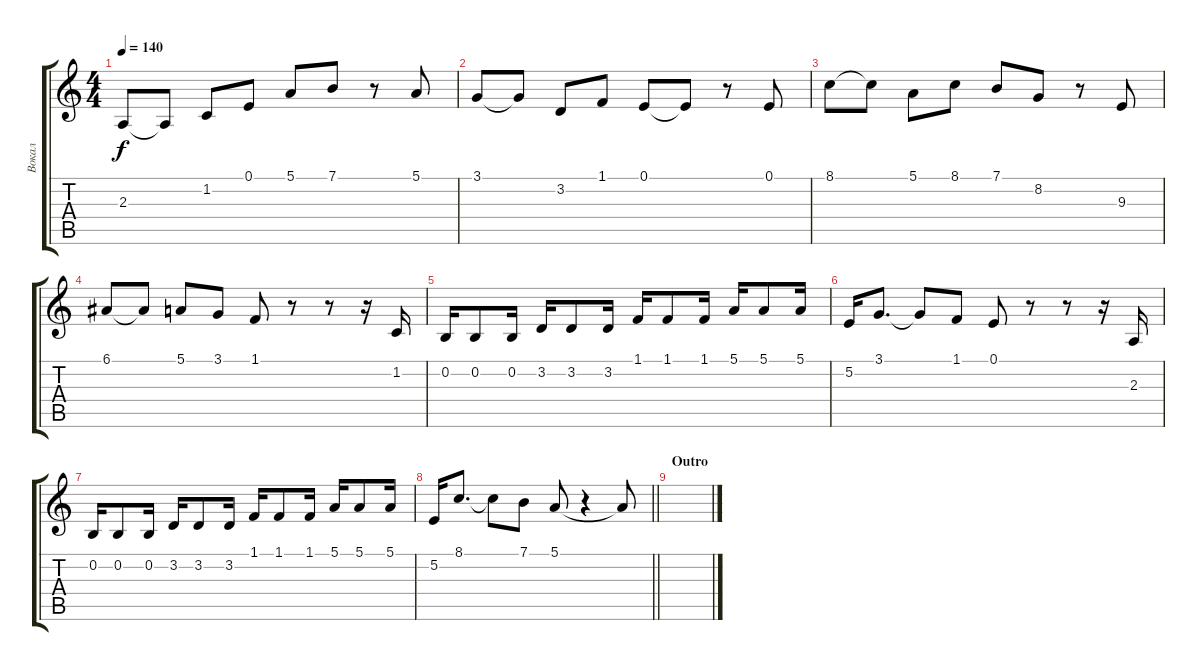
\track ("Вокал" "Вокал") {instrument violin}
\staff {score tabs}
\tuning (E4 B3 G3 D3 A2 E2) {hide}
\ts (4 4)
\tempo 140
\clef g2
\ks c
2.3.8{dy f} 2.3{t}.8 1.2.8 0.1.8 5.1.8 7.1.8 r.8 5.1.8 |
3.1.8 3.1{t}.8 3.2.8 1.1.8 0.1.8 0.1{t}.8 r.8 0.1.8 |
8.1.8 8.1{t}.8 5.1.8 8.1.8 7.1.8 8.2.8 r.8 9.3.8 |
6.1.8 6.1{t}.8 5.1.8 3.1.8 1.1.8 r.8 r.8 r.16 1.2.16 |
0.2.16 0.2.8 0.2.16 3.2.16 3.2.8 3.2.16 1.1.16 1.1.8 1.1.16 5.1.16 5.1.8 5.1.16 |
5.2.16 3.1.8{d} 3.1{t}.8 1.1.8 0.1.8 r.8 r.8 r.16 2.3.16 |
0.2.16 0.2.8 0.2.16 3.2.16 3.2.8 3.2.16 1.1.16 1.1.8 1.1.16 5.1.16 5.1.8 5.1.16 |
\barLineRight lightlight
5.2.16 8.1.8{d} 8.1{t}.8 7.1.8 5.1.8 r.4 5.1{t}.8 |
\section ("" "Outro")
